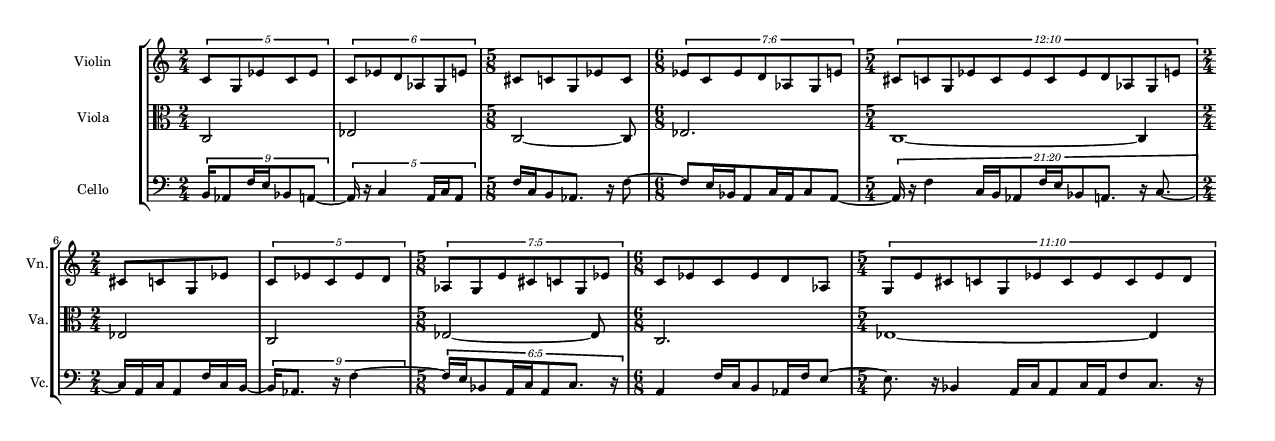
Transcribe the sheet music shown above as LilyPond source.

% 2016-07-09 15:59

\version "2.19.44"
\language "english"

#(set-default-paper-size "letter" 'portrait)
#(set-global-staff-size 12)

\header {
}

\paper {
}

\layout {
    \context {
        \Staff 
        \name ViolinStaff
        \type Engraver_group
        \alias Staff
    }
    \context {
        \Staff 
        \name ViolaStaff
        \type Engraver_group
        \alias Staff
    }
    \context {
        \Staff 
        \name CelloStaff
        \type Engraver_group
        \alias Staff
    }
    \context {
        \StaffGroup
        \accepts ViolinStaff
        \accepts ViolaStaff
        \accepts CelloStaff
        \override SpacingSpanner.base-shortest-duration = #(ly:make-moment 1 16)
        \override SpacingSpanner.uniform-stretching = ##t
        \override TimeSignature.style = #'numbered
        autoBeaming = ##f
        proportionalNotationDuration = #(ly:make-moment 1 16)
        tupletFullLength = ##t
    }
}


\header {}

\layout {}

\paper {}

\score {
    \context Score = "Trio Score" <<
        \context StaffGroup = "Trio Staff Group" <<
            \context ViolinStaff = "Violin Staff" {
                \clef "treble"
                \set Staff.instrumentName = \markup { Violin }
                \set Staff.shortInstrumentName = \markup { Vn. }
                \context Voice = "Violin Voice" {
                    {
                        \time 2/4
                        \times 4/5 {
                            c'8 [
                            g8
                            ef'8
                            c'8
                            ef'8 ]
                        }
                    }
                    {
                        \times 4/6 {
                            c'8 [
                            ef'8
                            d'8
                            af8
                            g8
                            e'8 ]
                        }
                    }
                    {
                        \time 5/8
                        {
                            cs'8 [
                            c'8
                            g8
                            ef'8
                            c'8 ]
                        }
                    }
                    {
                        \time 6/8
                        \tweak text #tuplet-number::calc-fraction-text
                        \times 6/7 {
                            ef'8 [
                            c'8
                            ef'8
                            d'8
                            af8
                            g8
                            e'8 ]
                        }
                    }
                    {
                        \time 5/4
                        \tweak text #tuplet-number::calc-fraction-text
                        \times 10/12 {
                            cs'8 [
                            c'8
                            g8
                            ef'8
                            c'8
                            ef'8
                            c'8
                            ef'8
                            d'8
                            af8
                            g8
                            e'8 ]
                        }
                    }
                    {
                        \time 2/4
                        {
                            cs'8 [
                            c'8
                            g8
                            ef'8 ]
                        }
                    }
                    {
                        \times 4/5 {
                            c'8 [
                            ef'8
                            c'8
                            ef'8
                            d'8 ]
                        }
                    }
                    {
                        \time 5/8
                        \tweak text #tuplet-number::calc-fraction-text
                        \times 5/7 {
                            af8 [
                            g8
                            e'8
                            cs'8
                            c'8
                            g8
                            ef'8 ]
                        }
                    }
                    {
                        \time 6/8
                        {
                            c'8 [
                            ef'8
                            c'8
                            ef'8
                            d'8
                            af8 ]
                        }
                    }
                    {
                        \time 5/4
                        \tweak text #tuplet-number::calc-fraction-text
                        \times 10/11 {
                            g8 [
                            e'8
                            cs'8
                            c'8
                            g8
                            ef'8
                            c'8
                            ef'8
                            c'8
                            ef'8
                            d'8 ]
                        }
                    }
                }
            }
            \context ViolaStaff = "Viola Staff" {
                \clef "alto"
                \set Staff.instrumentName = \markup { Viola }
                \set Staff.shortInstrumentName = \markup { Va. }
                \context Voice = "Viola Voice" {
                    {
                        \time 2/4
                        c2
                    }
                    {
                        ef2
                    }
                    {
                        \time 5/8
                        c2 ~
                        c8
                    }
                    {
                        \time 6/8
                        ef2.
                    }
                    {
                        \time 5/4
                        c1 ~
                        c4
                    }
                    {
                        \time 2/4
                        ef2
                    }
                    {
                        c2
                    }
                    {
                        \time 5/8
                        ef2 ~
                        ef8
                    }
                    {
                        \time 6/8
                        c2.
                    }
                    {
                        \time 5/4
                        ef1 ~
                        ef4
                    }
                }
            }
            \context CelloStaff = "Cello Staff" {
                \clef "bass"
                \set Staff.instrumentName = \markup { Cello }
                \set Staff.shortInstrumentName = \markup { Vc. }
                \context Voice = "Cello Voice" {
                    {
                        \time 2/4
                        \times 8/9 {
                            b,16 [
                            af,8
                            f16
                            e16
                            bf,8
                            a,8 ~ ]
                        }
                    }
                    {
                        \times 4/5 {
                            a,16
                            r16
                            c4
                            a,16 [
                            c16
                            a,8 ]
                        }
                    }
                    {
                        \time 5/8
                        {
                            f16 [
                            c16
                            b,8
                            af,8. ]
                            r16
                            f8 ~
                        }
                    }
                    {
                        \time 6/8
                        {
                            f8 [
                            e16
                            bf,16
                            a,8
                            c16
                            a,16
                            c8
                            a,8 ~ ]
                        }
                    }
                    {
                        \time 5/4
                        \tweak text #tuplet-number::calc-fraction-text
                        \times 20/21 {
                            a,16
                            r16
                            f4
                            c16 [
                            b,16
                            af,8
                            f16
                            e16
                            bf,8
                            a,8. ]
                            r16
                            c8. ~
                        }
                    }
                    {
                        \time 2/4
                        {
                            c16 [
                            a,16
                            c16
                            a,8
                            f16
                            c16
                            b,16 ~ ]
                        }
                    }
                    {
                        \times 8/9 {
                            b,16 [
                            af,8. ]
                            r16
                            f4 ~
                        }
                    }
                    {
                        \time 5/8
                        \tweak text #tuplet-number::calc-fraction-text
                        \times 5/6 {
                            f16 [
                            e16
                            bf,8
                            a,16
                            c16
                            a,8
                            c8. ]
                            r16
                        }
                    }
                    {
                        \time 6/8
                        {
                            a,4
                            f16 [
                            c16
                            b,8
                            af,16
                            f16
                            e8 ~ ]
                        }
                    }
                    {
                        \time 5/4
                        {
                            e8.
                            r16
                            bf,4
                            a,16 [
                            c16
                            a,8
                            c16
                            a,16
                            f8
                            c8. ]
                            r16
                        }
                    }
                }
            }
        >>
    >>
}